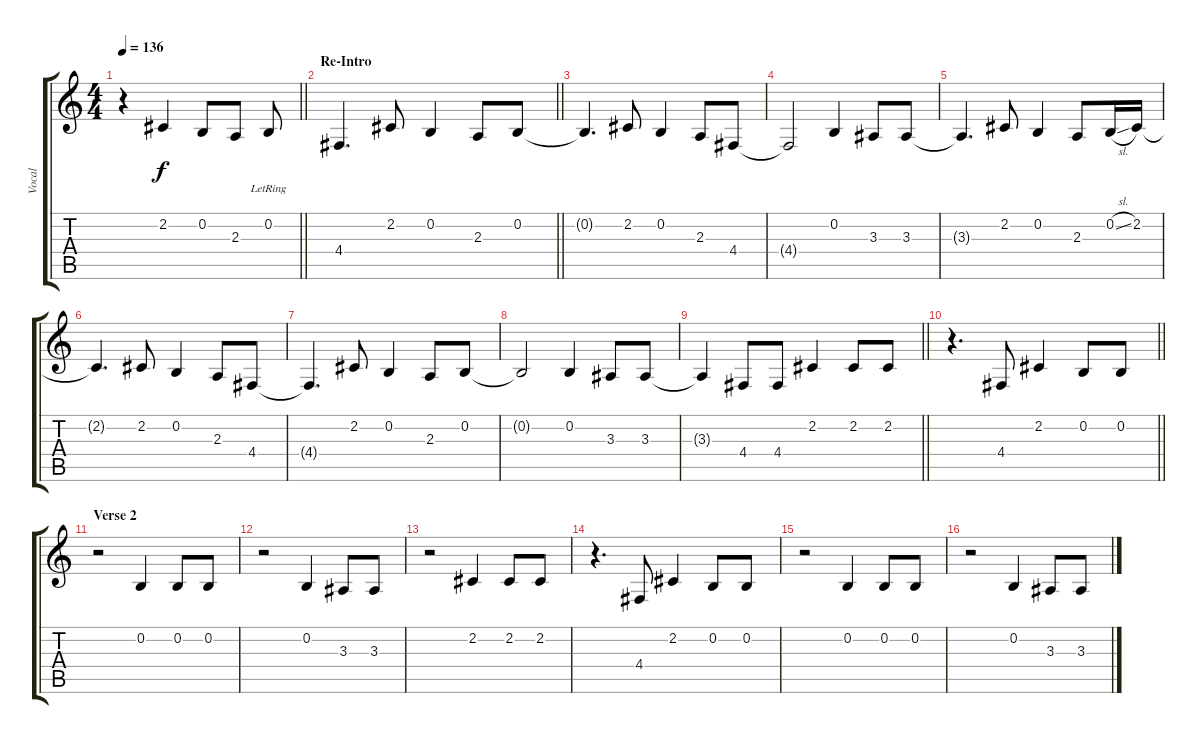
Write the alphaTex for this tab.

\track ("Vocal" "Vocal") {instrument voiceoohs}
\staff {score tabs}
\tuning (E4 B3 G3 D3 A2 E2) {hide}
\ts (4 4)
\tempo 136
\clef g2
\barLineRight lightlight
\ks c
r.4{dy f} 2.2.4 0.2.8 2.3.8 0.2{lr}.8 |
\section ("" "Re-Intro")
\barLineRight lightlight
4.4.4{d} 2.2.8 0.2.4 2.3.8 0.2.8 |
0.2{t}.4{d} 2.2.8 0.2.4 2.3.8 4.4.8 |
4.4{t}.2 0.2.4 3.3.8 3.3.8 |
3.3{t}.4{d} 2.2.8 0.2.4 2.3.8 0.2{sl}.16 2.2.16 |
2.2{t}.4{d} 2.2.8 0.2.4 2.3.8 4.4.8 |
4.4{t}.4{d} 2.2.8 0.2.4 2.3.8 0.2.8 |
0.2{t}.2 0.2.4 3.3.8 3.3.8 |
\barLineRight lightlight
3.3{t}.4 4.4.8 4.4.8 2.2.4 2.2.8 2.2.8 |
\barLineRight lightlight
r.4{d} 4.4.8 2.2.4 0.2.8 0.2.8 |
\section ("" "Verse 2")
r.2 0.2.4 0.2.8 0.2.8 |
r.2 0.2.4 3.3.8 3.3.8 |
r.2 2.2.4 2.2.8 2.2.8 |
r.4{d} 4.4.8 2.2.4 0.2.8 0.2.8 |
r.2 0.2.4 0.2.8 0.2.8 |
r.2 0.2.4 3.3.8 3.3.8
